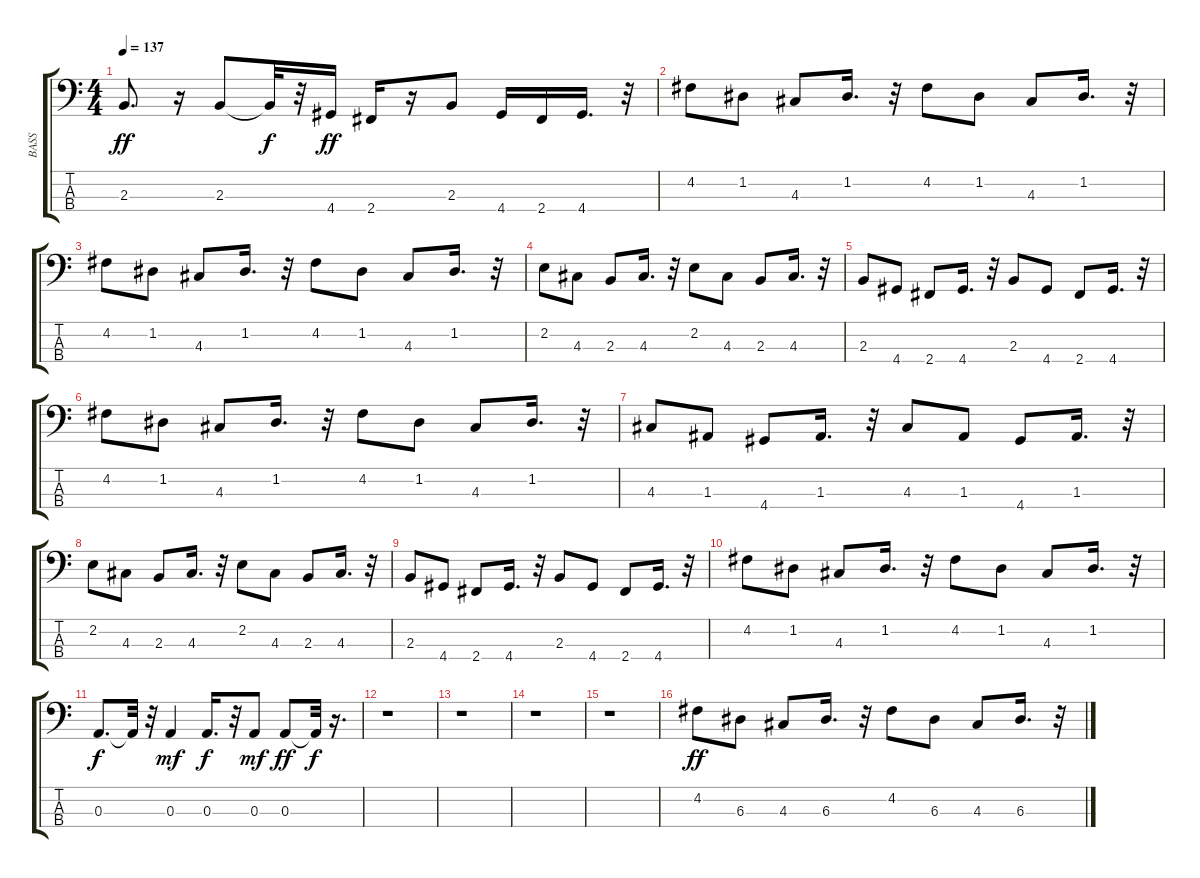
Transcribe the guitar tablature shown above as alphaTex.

\track ("BASS                                    " "BASS      ") {instrument electricbasspick}
\staff {score tabs}
\tuning (G2 D2 A1 E1) {hide}
\ts (4 4)
\tempo 137
\clef f4
\ks c
2.3.8{d dy ff} r.16 2.3.8 2.3{t}.32{dy f} r.32 4.4.16{dy ff} 2.4.16 r.16 2.3.8 4.4.16 2.4.16 4.4.16{d} r.32 |
4.2.8 1.2.8 4.3.8 1.2.16{d} r.32 4.2.8 1.2.8 4.3.8 1.2.16{d} r.32 |
4.2.8 1.2.8 4.3.8 1.2.16{d} r.32 4.2.8 1.2.8 4.3.8 1.2.16{d} r.32 |
2.2.8 4.3.8 2.3.8 4.3.16{d} r.32 2.2.8 4.3.8 2.3.8 4.3.16{d} r.32 |
2.3.8 4.4.8 2.4.8 4.4.16{d} r.32 2.3.8 4.4.8 2.4.8 4.4.16{d} r.32 |
4.2.8 1.2.8 4.3.8 1.2.16{d} r.32 4.2.8 1.2.8 4.3.8 1.2.16{d} r.32 |
4.3.8 1.3.8 4.4.8 1.3.16{d} r.32 4.3.8 1.3.8 4.4.8 1.3.16{d} r.32 |
2.2.8 4.3.8 2.3.8 4.3.16{d} r.32 2.2.8 4.3.8 2.3.8 4.3.16{d} r.32 |
2.3.8 4.4.8 2.4.8 4.4.16{d} r.32 2.3.8 4.4.8 2.4.8 4.4.16{d} r.32 |
4.2.8 1.2.8 4.3.8 1.2.16{d} r.32 4.2.8 1.2.8 4.3.8 1.2.16{d} r.32 |
0.3.8{d dy f} 0.3{t}.32 r.32 0.3.4{dy mf} 0.3.16{d dy f} r.32 0.3.8{dy mf} 0.3.8{dy ff} 0.3{t}.32{dy f} r.16{d} |
r.1 |
r.1 |
r.1 |
r.1 |
4.2.8{dy ff} 6.3.8 4.3.8 6.3.16{d} r.32 4.2.8 6.3.8 4.3.8 6.3.16{d} r.32
